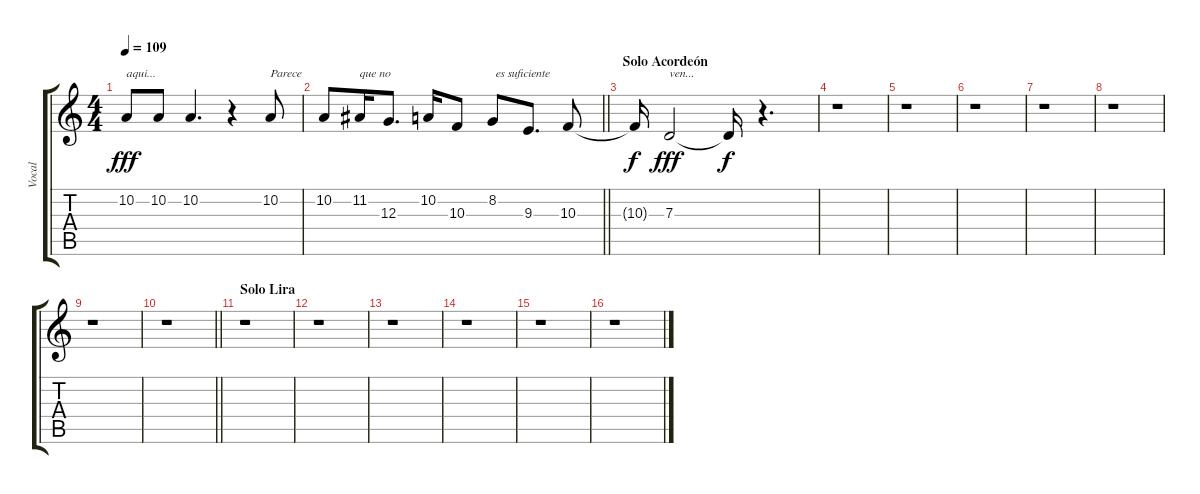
\track ("Vocal" "Vocal") {instrument pad4choir}
\staff {score tabs}
\tuning (E4 B3 G3 D3 A2 E2) {hide}
\ts (4 4)
\tempo 109
\clef g2
\ks c
10.2.8{txt "aqui..." dy fff} 10.2.8 10.2.4{d} r.4 10.2.8{txt "Parece"} |
\barLineRight lightlight
10.2.8 11.2.16{txt "que no"} 12.3.8{d} 10.2.16 10.3.8 8.2.8{txt " es suficiente"} 9.3.8{d} 10.3.8 |
\section ("" "Solo Acordeón")
10.3{t}.16{dy f} 7.3.2{txt "ven..." dy fff} 7.3{t}.16{dy f} r.4{d} |
r.1 |
r.1 |
r.1 |
r.1 |
r.1 |
r.1 |
\barLineRight lightlight
r.1 |
\section ("" "Solo Lira")
r.1 |
r.1 |
r.1 |
r.1 |
r.1 |
r.1
